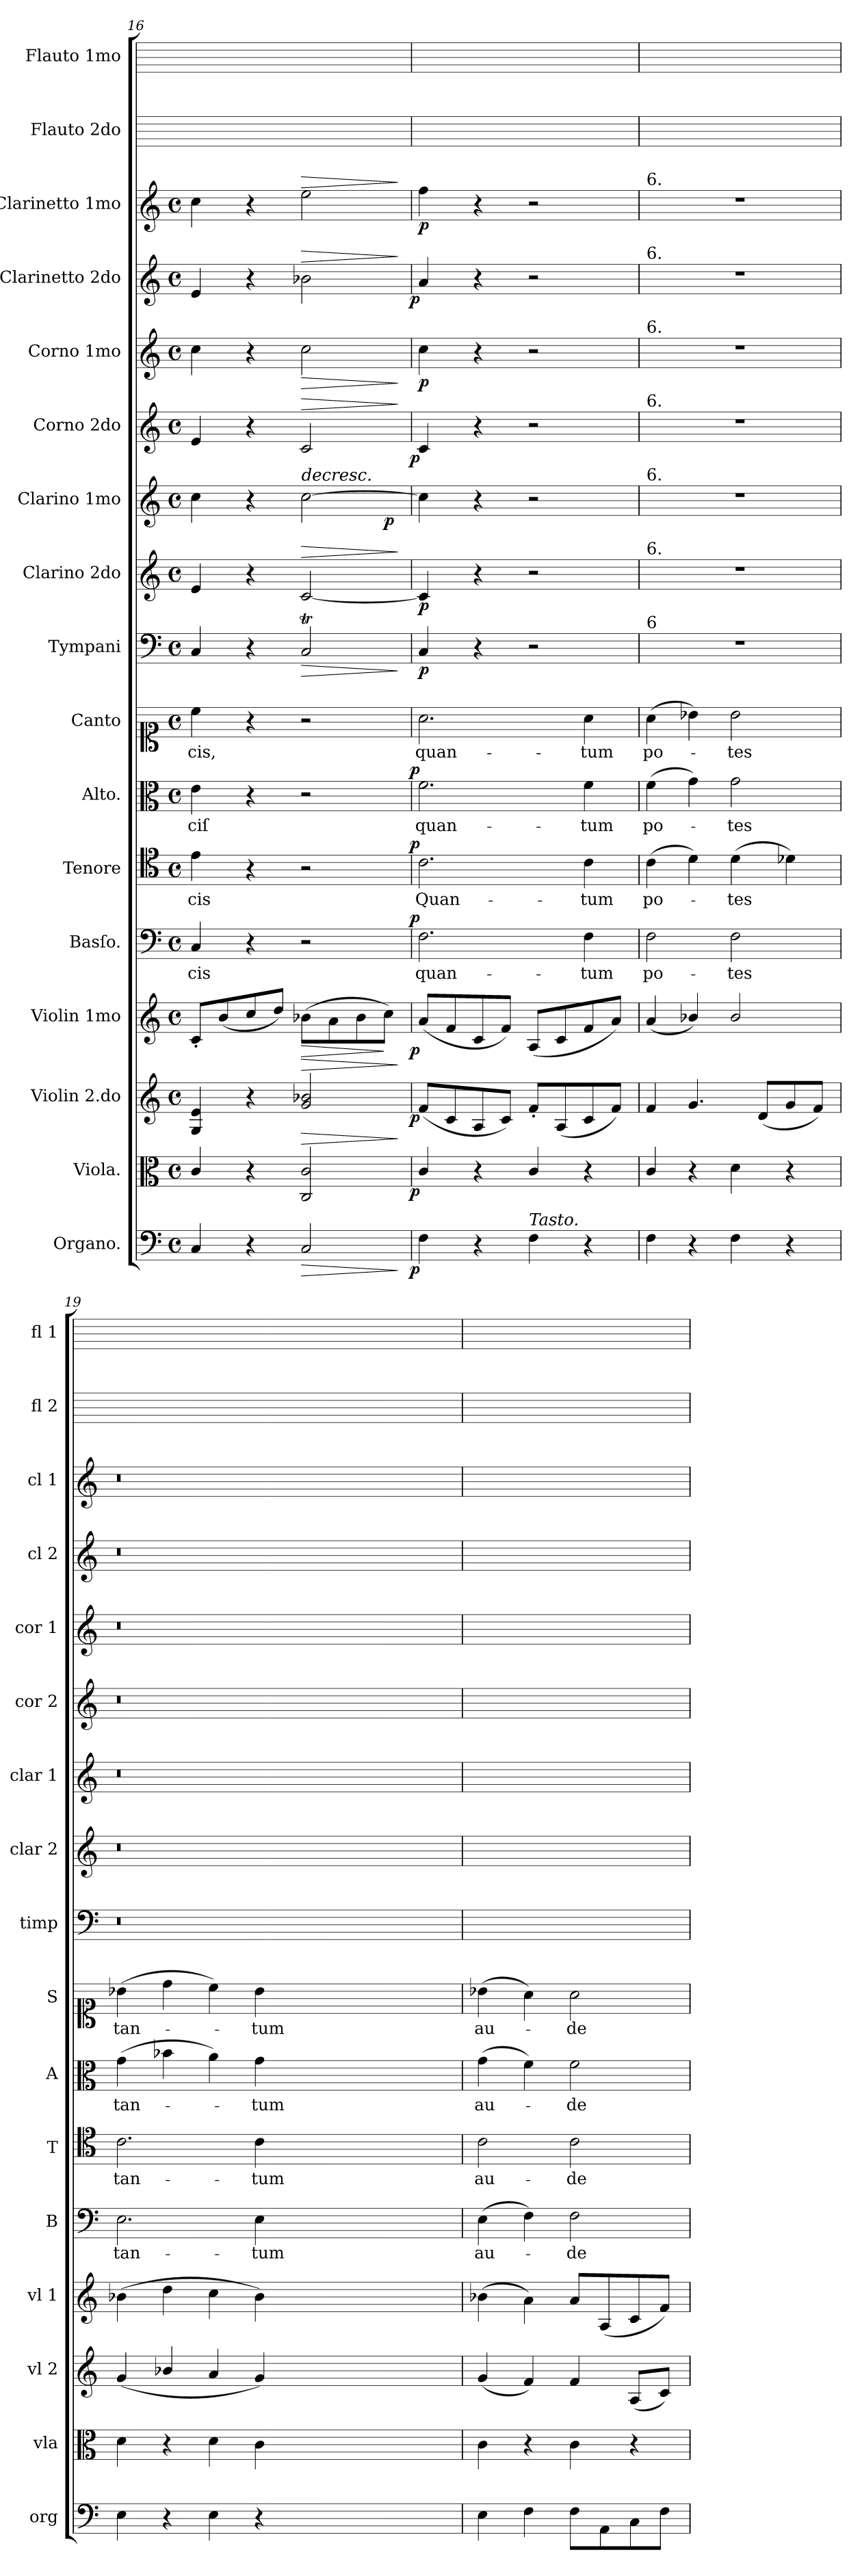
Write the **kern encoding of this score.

**kern	**dynam	**kern	**dynam	**kern	**dynam	**kern	**dynam	**kern	**text	**dynam	**kern	**text	**dynam	**kern	**text	**dynam	**kern	**text	**kern	**dynam	**kern	**dynam	**kern	**dynam	**kern	**dynam	**kern	**dynam	**kern	**dynam	**kern	**dynam	**kern	**kern
*part17	*part17	*part16	*part16	*part15	*part15	*part14	*part14	*part13	*part13	*part13	*part12	*part12	*part12	*part11	*part11	*part11	*part10	*part10	*part9	*part9	*part8	*part8	*part7	*part7	*part6	*part6	*part5	*part5	*part4	*part4	*part3	*part3	*part2	*part1
*staff17	*staff17	*staff16	*staff16	*staff15	*staff15	*staff14	*staff14	*staff13	*staff13	*staff13	*staff12	*staff12	*staff12	*staff11	*staff11	*staff11	*staff10	*staff10	*staff9	*staff9	*staff8	*staff8	*staff7	*staff7	*staff6	*staff6	*staff5	*staff5	*staff4	*staff4	*staff3	*staff3	*staff2	*staff1
*I"Organo.	*	*I"Viola.	*	*I"Violin 2.do	*	*I"Violin 1mo	*	*I"Basſo.	*	*	*I"Tenore	*	*	*I"Alto.	*	*	*I"Canto	*	*I"Tympani	*	*I"Clarino 2do	*	*I"Clarino 1mo	*	*I"Corno 2do	*	*I"Corno 1mo	*	*I"Clarinetto 2do	*	*I"Clarinetto 1mo	*	*I"Flauto 2do	*I"Flauto 1mo
*I'org	*	*I'vla	*	*I'vl 2	*	*I'vl 1	*	*I'B	*	*	*I'T	*	*	*I'A	*	*	*I'S	*	*I'timp	*	*I'clar 2	*	*I'clar 1	*	*I'cor 2	*	*I'cor 1	*	*I'cl 2	*	*I'cl 1	*	*I'fl 2	*I'fl 1
*clefF4	*	*clefC3	*	*clefG2	*	*clefG2	*	*clefF4	*	*	*clefC4	*	*	*clefC3	*	*	*clefC1	*	*clefF4	*	*clefG2	*	*clefG2	*	*clefG2	*	*clefG2	*	*clefG2	*	*clefG2	*	*	*
*k[]	*	*k[]	*	*k[]	*	*k[]	*	*k[]	*	*	*k[]	*	*	*k[]	*	*	*k[]	*	*k[]	*	*k[]	*	*k[]	*	*k[]	*	*k[]	*	*k[]	*	*k[]	*	*	*
*C:	*	*C:	*	*C:	*	*C:	*	*C:	*	*	*C:	*	*	*C:	*	*	*C:	*	*C:	*	*C:	*	*C:	*	*C:	*	*C:	*	*C:	*	*C:	*	*	*
*M4/4	*	*M4/4	*	*M4/4	*	*M4/4	*	*M4/4	*	*	*M4/4	*	*	*M4/4	*	*	*M4/4	*	*M4/4	*	*M4/4	*	*M4/4	*	*M4/4	*	*M4/4	*	*M4/4	*	*M4/4	*	*	*
*met(c)	*	*met(c)	*	*met(c)	*	*met(c)	*	*met(c)	*	*	*met(c)	*	*	*met(c)	*	*	*met(c)	*	*met(c)	*	*met(c)	*	*met(c)	*	*met(c)	*	*met(c)	*	*met(c)	*	*met(c)	*	*	*
=16	=16	=16	=16	=16	=16	=16	=16	=16	=16	=16	=16	=16	=16	=16	=16	=16	=16	=16	=16	=16	=16	=16	=16	=16	=16	=16	=16	=16	=16	=16	=16	=16	=16	=16
*	*	*	*	*	*	*	*	*	*	*	*	*	*	*	*	*	*	*	*	*	*	*	*^	*	*	*	*	*	*	*	*	*	*	*
4C/	.	4c/	.	4G/ 4e/	.	8c'/L	.	4C/	-cis	.	4e\	-cis	.	4e\	-ciſ	.	4cc\	-cis,	4C/	.	4e/	.	4cc\	2..ryy	.	4e/	.	4cc\	.	4e/	.	4cc\	.	1ryy	1ryy
.	.	.	.	.	.	(8b/	.	.	.	.	.	.	.	.	.	.	.	.	.	.	.	.	.	.	.	.	.	.	.	.	.	.	.	.	.
4r	.	4r	.	4r	.	8cc/	.	4r	.	.	4r	.	.	4r	.	.	4r	.	4r	.	4r	.	4r	.	.	4r	.	4r	.	4r	.	4r	.	.	.
.	.	.	.	.	.	8dd/J)	.	.	.	.	.	.	.	.	.	.	.	.	.	.	.	.	.	.	.	.	.	.	.	.	.	.	.	.	.
!	!LO:HP:b	!	!LO:HP:a	!	!LO:HP:a	!	!LO:HP:b	!	!	!	!	!	!	!	!	!	!	!	!	!LO:HP:b	!	!LO:HP:a	!	!	!LO:HP:a	!	!LO:HP:a	!	!LO:HP:b	!	!LO:HP:a	!	!LO:HP:a	!	!
2C/	>	2C/ 2c/	>	2g/ 2b-X/	>	(8b-X\L	>	2r	.	.	2r	.	.	2r	.	.	2r	.	2CT/	>	[2c/	>	[2cc\	.	>	2c/	>	2cc\	>	2b-X\	>	2ee\	>	.	.
.	.	.	.	.	.	8a\	.	.	.	.	.	.	.	.	.	.	.	.	.	.	.	.	.	.	.	.	.	.	.	.	.	.	.	.	.
.	.	.	.	.	.	8b-\	.	.	.	.	.	.	.	.	.	.	.	.	.	.	.	.	.	.	.	.	.	.	.	.	.	.	.	.	.
.	.	.	.	.	.	8cc\J)	]	.	.	.	.	.	.	.	.	.	.	.	.	.	.	.	.	8ryy	p.	.	.	.	.	.	.	.	.	.	.
.	]	.	]	.	]	.	.	.	.	.	.	.	.	.	.	.	.	.	.	]	.	]	.	.	]	.	]	.	]	.	]	.	]	.	.
=17	=17	=17	=17	=17	=17	=17	=17	=17	=17	=17	=17	=17	=17	=17	=17	=17	=17	=17	=17	=17	=17	=17	=17	=17	=17	=17	=17	=17	=17	=17	=17	=17	=17	=17	=17
!	!LO:DY:rj	!	!LO:DY:rj	!	!LO:DY:rj	!	!LO:DY:rj	!	!	!LO:DY:b:rj	!	!	!LO:DY:b:rj	!	!	!LO:DY:b:rj	!	!	!	!	!	!	!	!	!	!	!LO:DY:rj	!	!	!	!LO:DY:rj	!	!	!	!
*	*	*	*	*	*	*	*	*	*	*	*	*	*	*	*	*	*	*	*	*	*	*	*v	*v	*	*	*	*	*	*	*	*	*	*	*
4F\	p	4c/	p	(8f/L	p.	(8a/L	p	2.F\	quan-	p.	2.c\	Quan-	p	2.f\	quan-	p.	2.a\	quan-	4C/	p	4c/]	p	4cc\]	.	4c/	p	4cc\	p	4a/	p	4ff\	p	1ryy	1ryy
.	.	.	.	8c/	.	8f/	.	.	.	.	.	.	.	.	.	.	.	.	.	.	.	.	.	.	.	.	.	.	.	.	.	.	.	.
4r	.	4r	.	8A/	.	8c/	.	.	.	.	.	.	.	.	.	.	.	.	4r	.	4r	.	4r	.	4r	.	4r	.	4r	.	4r	.	.	.
.	.	.	.	8c/J)	.	8f/J)	.	.	.	.	.	.	.	.	.	.	.	.	.	.	.	.	.	.	.	.	.	.	.	.	.	.	.	.
!LO:TX:a:i:t=Tasto.	!	!	!	!	!	!	!	!	!	!	!	!	!	!	!	!	!	!	!	!	!	!	!	!	!	!	!	!	!	!	!	!	!	!
4F\	.	4c/	.	8f'/L	.	(8A/L	.	.	.	.	.	.	.	.	.	.	.	.	2r	.	2r	.	2r	.	2r	.	2r	.	2r	.	2r	.	.	.
.	.	.	.	(8A/	.	8c/	.	.	.	.	.	.	.	.	.	.	.	.	.	.	.	.	.	.	.	.	.	.	.	.	.	.	.	.
4r	.	4r	.	8c/	.	8f/	.	4F\	-tum	.	4c\	-tum	.	4f\	-tum	.	4a\	-tum	.	.	.	.	.	.	.	.	.	.	.	.	.	.	.	.
.	.	.	.	8f/J)	.	8a/J)	.	.	.	.	.	.	.	.	.	.	.	.	.	.	.	.	.	.	.	.	.	.	.	.	.	.	.	.
=18	=18	=18	=18	=18	=18	=18	=18	=18	=18	=18	=18	=18	=18	=18	=18	=18	=18	=18	=18	=18	=18	=18	=18	=18	=18	=18	=18	=18	=18	=18	=18	=18	=18	=18
!	!	!	!	!	!	!	!	!	!	!	!	!	!	!	!	!	!	!	!	!	!	!	!	!	!	!	!	!	!	!	!LO:TX:a:t=6.	!	!	!
!	!	!	!	!	!	!	!	!	!	!	!	!	!	!	!	!	!	!	!	!	!	!	!	!	!	!	!	!	!LO:TX:a:t=6.	!	!	!	!	!
!	!	!	!	!	!	!	!	!	!	!	!	!	!	!	!	!	!	!	!	!	!	!	!	!	!	!	!LO:TX:a:t=6.	!	!	!	!	!	!	!
!	!	!	!	!	!	!	!	!	!	!	!	!	!	!	!	!	!	!	!	!	!	!	!	!	!LO:TX:a:t=6.	!	!	!	!	!	!	!	!	!
!	!	!	!	!	!	!	!	!	!	!	!	!	!	!	!	!	!	!	!	!	!	!	!LO:TX:a:t=6.	!	!	!	!	!	!	!	!	!	!	!
!	!	!	!	!	!	!	!	!	!	!	!	!	!	!	!	!	!	!	!	!	!LO:TX:a:t=6.	!	!	!	!	!	!	!	!	!	!	!	!	!
!	!	!	!	!	!	!	!	!	!	!	!	!	!	!	!	!	!	!	!LO:TX:a:t=6	!	!	!	!	!	!	!	!	!	!	!	!	!	!	!
4F\	.	4c/	.	4f/	.	(4a/	.	2F\	po-	.	(4c\	po-	.	(4f\	po-	.	(4a\	po-	1r	.	1r	.	1r	.	1r	.	1r	.	1r	.	1r	.	1ryy	1ryy
4r	.	4r	.	4.g/	.	4b-X/)	.	.	.	.	4d\)	.	.	4g\)	.	.	4b-X\)	.	.	.	.	.	.	.	.	.	.	.	.	.	.	.	.	.
4F\	.	4d\	.	.	.	2b-/	.	2F\	-tes	.	(4d\	-tes	.	2g\	-tes	.	2b-\	-tes	.	.	.	.	.	.	.	.	.	.	.	.	.	.	.	.
.	.	.	.	(8d/L	.	.	.	.	.	.	.	.	.	.	.	.	.	.	.	.	.	.	.	.	.	.	.	.	.	.	.	.	.	.
4r	.	4r	.	8g/	.	.	.	.	.	.	4d-X\)	.	.	.	.	.	.	.	.	.	.	.	.	.	.	.	.	.	.	.	.	.	.	.
.	.	.	.	8f/J)	.	.	.	.	.	.	.	.	.	.	.	.	.	.	.	.	.	.	.	.	.	.	.	.	.	.	.	.	.	.
=19	=19	=19	=19	=19	=19	=19	=19	=19	=19	=19	=19	=19	=19	=19	=19	=19	=19	=19	=19	=19	=19	=19	=19	=19	=19	=19	=19	=19	=19	=19	=19	=19	=19	=19
4E\	.	4d\	.	(4g/	.	(4b-X\	.	2.E\	tan-	.	2.c\	tan-	.	(4g\	tan-	.	(4b-X\	tan-	0.r	.	0.r	.	0.r	.	0.r	.	0.r	.	0.r	.	0.r	.	1ryy	1ryy
4r	.	4r	.	4b-X/	.	4dd\	.	.	.	.	.	.	.	4b-X\	.	.	4dd\	.	.	.	.	.	.	.	.	.	.	.	.	.	.	.	.	.
4E\	.	4d\	.	4a/	.	4cc\	.	.	.	.	.	.	.	4a\)	.	.	4cc\)	.	.	.	.	.	.	.	.	.	.	.	.	.	.	.	.	.
4r	.	4c\	.	4g/)	.	4b-\)	.	4E\	-tum	.	4c\	-tum	.	4g\	-tum	.	4b-\	-tum	.	.	.	.	.	.	.	.	.	.	.	.	.	.	.	.
0ryy	.	0ryy	.	0ryy	.	0ryy	.	0ryy	.	.	0ryy	.	.	0ryy	.	.	0ryy	.	.	.	.	.	.	.	.	.	.	.	.	.	.	.	0ryy	0ryy
=20	=20	=20	=20	=20	=20	=20	=20	=20	=20	=20	=20	=20	=20	=20	=20	=20	=20	=20	=20	=20	=20	=20	=20	=20	=20	=20	=20	=20	=20	=20	=20	=20	=20	=20
4E\	.	4c\	.	(4g/	.	(4b-X\	.	(4E\	au-	.	2c\	au-	.	(4g\	au-	.	(4b-X\	au-	1ryy	.	1ryy	.	1ryy	.	1ryy	.	1ryy	.	1ryy	.	1ryy	.	1ryy	1ryy
4F\	.	4r	.	4f/)	.	4a\)	.	4F\)	.	.	.	.	.	4f\)	.	.	4a\)	.	.	.	.	.	.	.	.	.	.	.	.	.	.	.	.	.
8F\L	.	4c\	.	4f/	.	8a/L	.	2F\	-de	.	2c\	-de	.	2f\	-de	.	2a\	-de	.	.	.	.	.	.	.	.	.	.	.	.	.	.	.	.
8AA\	.	.	.	.	.	(8A/	.	.	.	.	.	.	.	.	.	.	.	.	.	.	.	.	.	.	.	.	.	.	.	.	.	.	.	.
8C\	.	4r	.	(8A/L	.	8c/	.	.	.	.	.	.	.	.	.	.	.	.	.	.	.	.	.	.	.	.	.	.	.	.	.	.	.	.
8F\J	.	.	.	8c/J)	.	8f/J)	.	.	.	.	.	.	.	.	.	.	.	.	.	.	.	.	.	.	.	.	.	.	.	.	.	.	.	.
=	=	=	=	=	=	=	=	=	=	=	=	=	=	=	=	=	=	=	=	=	=	=	=	=	=	=	=	=	=	=	=	=	=	=
*-	*-	*-	*-	*-	*-	*-	*-	*-	*-	*-	*-	*-	*-	*-	*-	*-	*-	*-	*-	*-	*-	*-	*-	*-	*-	*-	*-	*-	*-	*-	*-	*-	*-	*-
